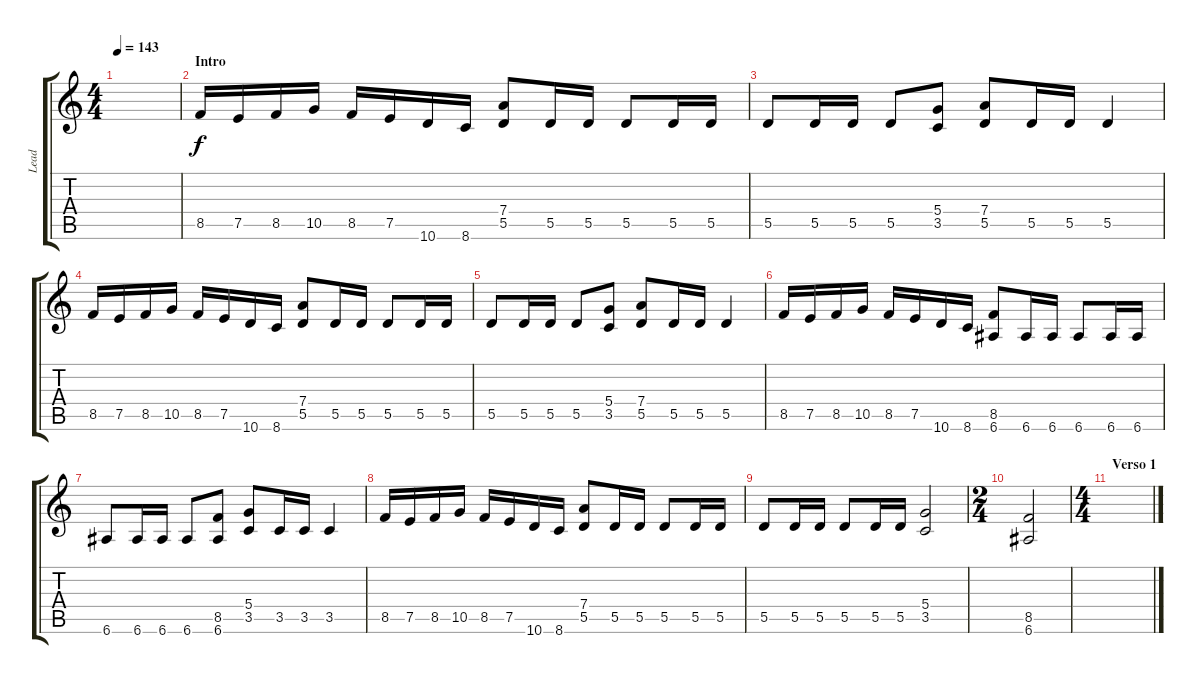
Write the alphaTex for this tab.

\track ("Lead" "Lead") {instrument distortionguitar}
\staff {score tabs}
\tuning (E4 B3 G3 D3 A2 E2) {hide}
\ts (4 4)
\tempo 143
\clef g2
\ks c
|
\section ("" "Intro")
8.5.16 7.5.16 8.5.16 10.5.16 8.5.16 7.5.16 10.6.16 8.6.16 (7.4 5.5).8 5.5.16 5.5.16 5.5.8 5.5.16 5.5.16 |
5.5.8 5.5.16 5.5.16 5.5.8 (5.4 3.5).8 (7.4 5.5).8 5.5.16 5.5.16 5.5.4 |
8.5.16 7.5.16 8.5.16 10.5.16 8.5.16 7.5.16 10.6.16 8.6.16 (7.4 5.5).8 5.5.16 5.5.16 5.5.8 5.5.16 5.5.16 |
5.5.8 5.5.16 5.5.16 5.5.8 (5.4 3.5).8 (7.4 5.5).8 5.5.16 5.5.16 5.5.4 |
8.5.16 7.5.16 8.5.16 10.5.16 8.5.16 7.5.16 10.6.16 8.6.16 (8.5 6.6).8 6.6.16 6.6.16 6.6.8 6.6.16 6.6.16 |
6.6.8 6.6.16 6.6.16 6.6.8 (8.5 6.6).8 (5.4 3.5).8 3.5.16 3.5.16 3.5.4 |
8.5.16 7.5.16 8.5.16 10.5.16 8.5.16 7.5.16 10.6.16 8.6.16 (7.4 5.5).8 5.5.16 5.5.16 5.5.8 5.5.16 5.5.16 |
5.5.8 5.5.16 5.5.16 5.5.8 5.5.16 5.5.16 (5.4 3.5).2 |
\ts (2 4)
(8.5 6.6).2 |
\ts (4 4)
\section ("" "Verso 1")
